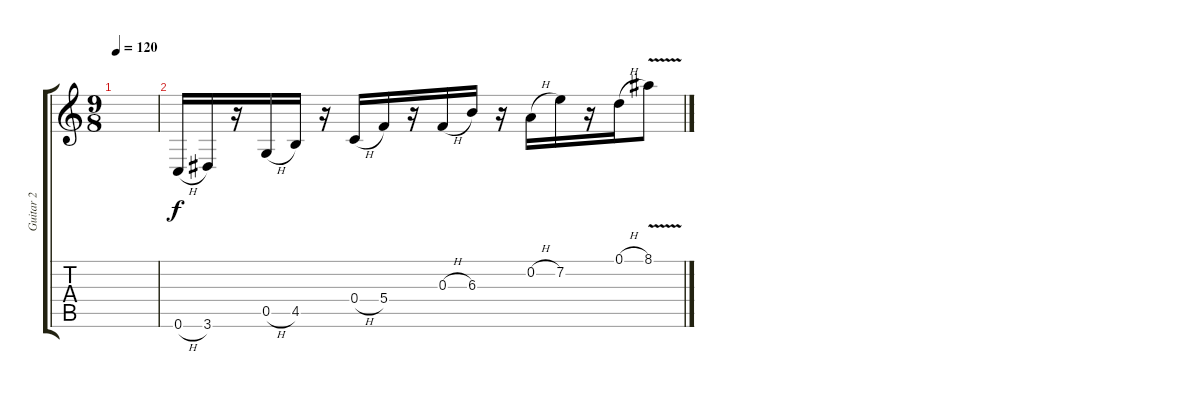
\track ("Guitar 2" "Guitar 2") {instrument distortionguitar}
\staff {score tabs}
\tuning (D4 A3 F3 C3 G2 C2) {hide}
\ts (9 8)
\tempo 120
\clef g2
\ks c
|
0.6{h}.16 3.6.16 r.16 0.5{h}.16 4.5.16 r.16 0.4{h}.16 5.4.16 r.16 0.3{h}.16 6.3.16 r.16 0.2{h}.16 7.2.16 r.16 0.1{h}.16 8.1{v}.8
